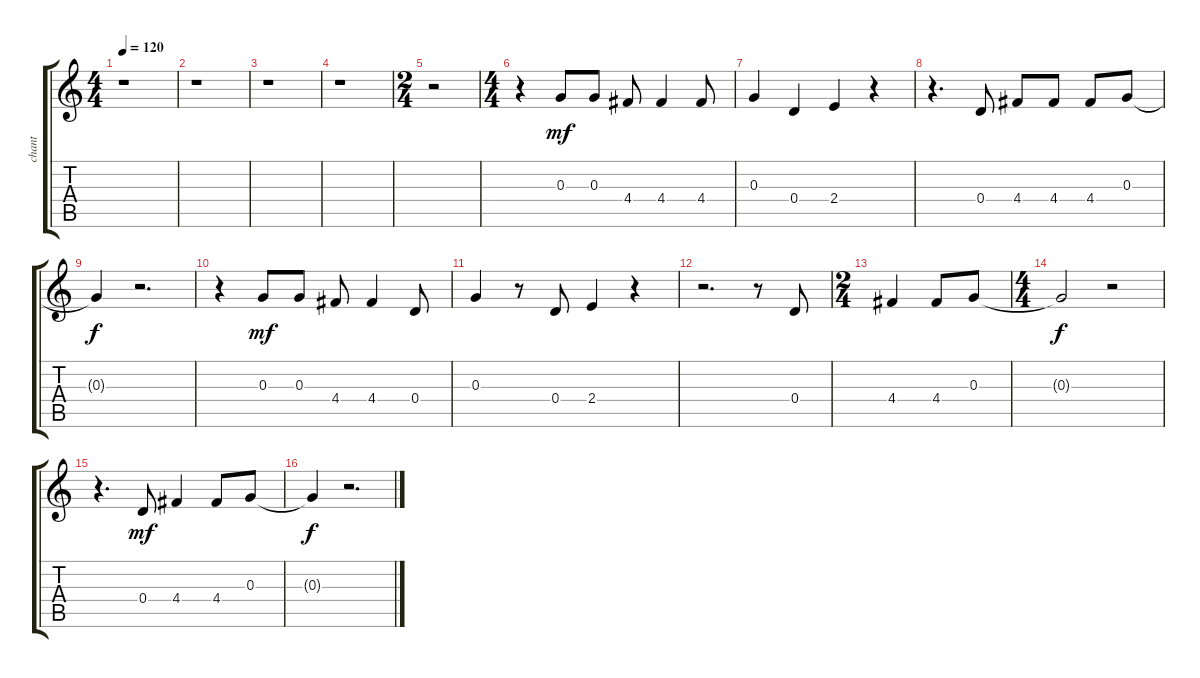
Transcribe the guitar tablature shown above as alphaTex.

\track ("chant" "chant") {instrument electricguitarjazz}
\staff {score tabs}
\tuning (E4 B3 G3 D3 A2 E2) {hide}
\ts (4 4)
\tempo 120
\clef g2
\ks c
r.1{dy mf instrument electricguitarjazz} |
r.1 |
r.1 |
r.1 |
\ts (2 4)
r.2 |
\ts (4 4)
r.4 0.3.8 0.3.8 4.4.8 4.4.4 4.4.8 |
0.3.4 0.4.4 2.4.4 r.4 |
r.4{d} 0.4.8 4.4.8 4.4.8 4.4.8 0.3.8 |
0.3{t}.4{dy f} r.2{d} |
r.4 0.3.8{dy mf} 0.3.8 4.4.8 4.4.4 0.4.8 |
0.3.4 r.8 0.4.8 2.4.4 r.4 |
r.2{d} r.8 0.4.8 |
\ts (2 4)
4.4.4 4.4.8 0.3.8 |
\ts (4 4)
0.3{t}.2{dy f} r.2 |
r.4{d} 0.4.8{dy mf} 4.4.4 4.4.8 0.3.8 |
0.3{t}.4{dy f} r.2{d}
